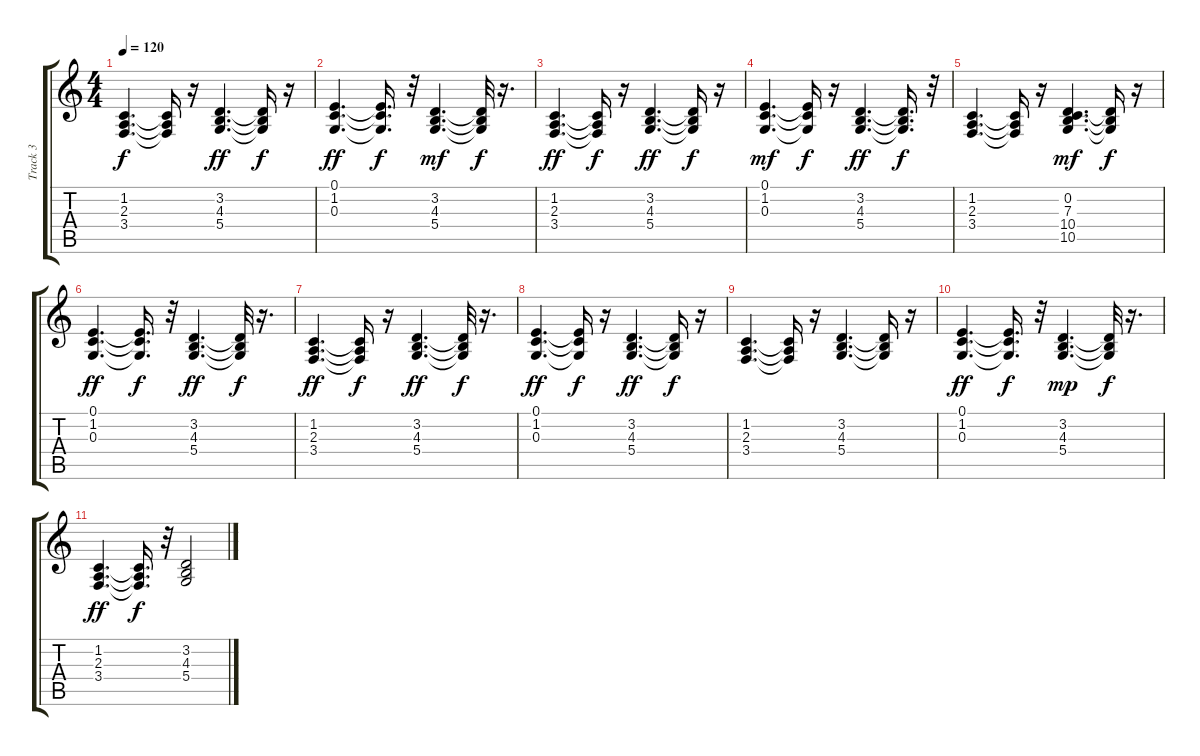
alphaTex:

\track ("Track 3" "Track 3") {instrument stringensemble2}
\staff {score tabs}
\tuning (E4 B3 G3 D3 A2 E2) {hide}
\ts (4 4)
\tempo 120
\clef g2
\ks c
(1.2 2.3 3.4).4{d dy f} (1.2{t} 2.3{t} 3.4{t}).16 r.16 (3.2 4.3 5.4).4{d dy ff} (3.2{t} 4.3{t} 5.4{t}).16{dy f} r.16 |
(0.1 1.2 0.3).4{d dy ff} (0.1{t} 1.2{t} 0.3{t}).16{d dy f} r.32 (3.2 4.3 5.4).4{d dy mf} (3.2{t} 4.3{t} 5.4{t}).32{dy f} r.16{d} |
(1.2 2.3 3.4).4{d dy ff} (1.2{t} 2.3{t} 3.4{t}).16{dy f} r.16 (3.2 4.3 5.4).4{d dy ff} (3.2{t} 4.3{t} 5.4{t}).16{dy f} r.16 |
(0.1 1.2 0.3).4{d dy mf} (0.1{t} 1.2{t} 0.3{t}).16{dy f} r.16 (3.2 4.3 5.4).4{d dy ff} (3.2{t} 4.3{t} 5.4{t}).16{d dy f} r.32 |
(1.2 2.3 3.4).4{d} (1.2{t} 2.3{t} 3.4{t}).16 r.16 (0.2 7.3 10.4 10.5).4{d dy mf} (0.2{t} 7.3{t} 10.5{t}).16{dy f} r.16 |
(0.1 1.2 0.3).4{d dy ff} (0.1{t} 1.2{t} 0.3{t}).16{d dy f} r.32 (3.2 4.3 5.4).4{d dy ff} (3.2{t} 4.3{t} 5.4{t}).32{dy f} r.16{d} |
(1.2 2.3 3.4).4{d dy ff} (1.2{t} 2.3{t} 3.4{t}).16{dy f} r.16 (3.2 4.3 5.4).4{d dy ff} (3.2{t} 4.3{t} 5.4{t}).32{dy f} r.16{d} |
(0.1 1.2 0.3).4{d dy ff} (0.1{t} 1.2{t} 0.3{t}).16{dy f} r.16 (3.2 4.3 5.4).4{d dy ff} (3.2{t} 4.3{t} 5.4{t}).16{dy f} r.16 |
(1.2 2.3 3.4).4{d} (1.2{t} 2.3{t} 3.4{t}).16 r.16 (3.2 4.3 5.4).4{d} (3.2{t} 4.3{t} 5.4{t}).16 r.16 |
(0.1 1.2 0.3).4{d dy ff} (0.1{t} 1.2{t} 0.3{t}).16{d dy f} r.32 (3.2 4.3 5.4).4{d dy mp} (3.2{t} 4.3{t} 5.4{t}).32{dy f} r.16{d} |
(1.2 2.3 3.4).4{d dy ff} (1.2{t} 2.3{t} 3.4{t}).16{d dy f} r.32 (3.2 4.3 5.4).2
